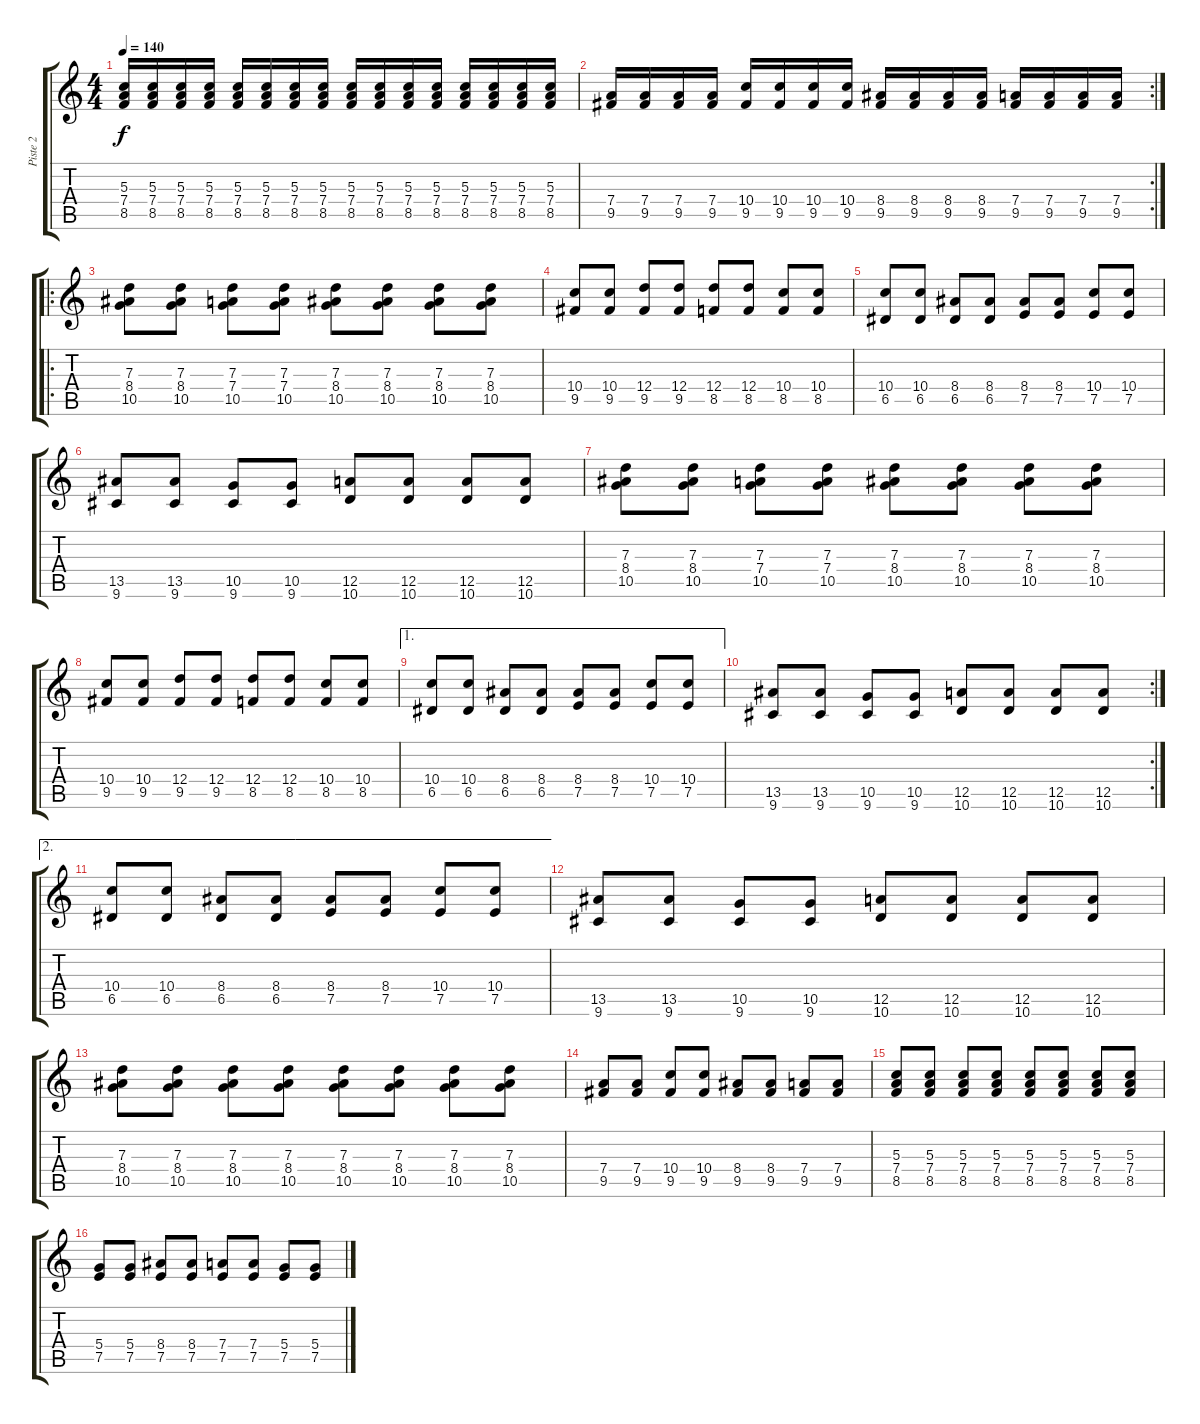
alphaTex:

\track ("Piste 2" "Piste 2") {instrument distortionguitar}
\staff {score tabs}
\tuning (E4 B3 G3 D3 A2 E2) {hide}
\ts (4 4)
\tempo 140
\clef g2
\ks c
(5.3 7.4 8.5).16{dy f} (5.3 7.4 8.5).16 (5.3 7.4 8.5).16 (5.3 7.4 8.5).16 (5.3 7.4 8.5).16 (5.3 7.4 8.5).16 (5.3 7.4 8.5).16 (5.3 7.4 8.5).16 (5.3 7.4 8.5).16 (5.3 7.4 8.5).16 (5.3 7.4 8.5).16 (5.3 7.4 8.5).16 (5.3 7.4 8.5).16 (5.3 7.4 8.5).16 (5.3 7.4 8.5).16 (5.3 7.4 8.5).16 |
\rc 2
(7.4 9.5).16 (7.4 9.5).16 (7.4 9.5).16 (7.4 9.5).16 (10.4 9.5).16 (10.4 9.5).16 (10.4 9.5).16 (10.4 9.5).16 (8.4 9.5).16 (8.4 9.5).16 (8.4 9.5).16 (8.4 9.5).16 (7.4 9.5).16 (7.4 9.5).16 (7.4 9.5).16 (7.4 9.5).16 |
\ro
(7.3 8.4 10.5).8 (7.3 8.4 10.5).8 (7.3 7.4 10.5).8 (7.3 7.4 10.5).8 (7.3 8.4 10.5).8 (7.3 8.4 10.5).8 (7.3 8.4 10.5).8 (7.3 8.4 10.5).8 |
(10.4 9.5).8 (10.4 9.5).8 (12.4 9.5).8 (12.4 9.5).8 (12.4 8.5).8 (12.4 8.5).8 (10.4 8.5).8 (10.4 8.5).8 |
(10.4 6.5).8 (10.4 6.5).8 (8.4 6.5).8 (8.4 6.5).8 (8.4 7.5).8 (8.4 7.5).8 (10.4 7.5).8 (10.4 7.5).8 |
(13.5 9.6).8 (13.5 9.6).8 (10.5 9.6).8 (10.5 9.6).8 (12.5 10.6).8 (12.5 10.6).8 (12.5 10.6).8 (12.5 10.6).8 |
(7.3 8.4 10.5).8 (7.3 8.4 10.5).8 (7.3 7.4 10.5).8 (7.3 7.4 10.5).8 (7.3 8.4 10.5).8 (7.3 8.4 10.5).8 (7.3 8.4 10.5).8 (7.3 8.4 10.5).8 |
(10.4 9.5).8 (10.4 9.5).8 (12.4 9.5).8 (12.4 9.5).8 (12.4 8.5).8 (12.4 8.5).8 (10.4 8.5).8 (10.4 8.5).8 |
\ae 1
(10.4 6.5).8 (10.4 6.5).8 (8.4 6.5).8 (8.4 6.5).8 (8.4 7.5).8 (8.4 7.5).8 (10.4 7.5).8 (10.4 7.5).8 |
\rc 2
(13.5 9.6).8 (13.5 9.6).8 (10.5 9.6).8 (10.5 9.6).8 (12.5 10.6).8 (12.5 10.6).8 (12.5 10.6).8 (12.5 10.6).8 |
\ae 2
(10.4 6.5).8 (10.4 6.5).8 (8.4 6.5).8 (8.4 6.5).8 (8.4 7.5).8 (8.4 7.5).8 (10.4 7.5).8 (10.4 7.5).8 |
(13.5 9.6).8 (13.5 9.6).8 (10.5 9.6).8 (10.5 9.6).8 (12.5 10.6).8 (12.5 10.6).8 (12.5 10.6).8 (12.5 10.6).8 |
(7.3 8.4 10.5).8 (7.3 8.4 10.5).8 (7.3 8.4 10.5).8 (7.3 8.4 10.5).8 (7.3 8.4 10.5).8 (7.3 8.4 10.5).8 (7.3 8.4 10.5).8 (7.3 8.4 10.5).8 |
(7.4 9.5).8 (7.4 9.5).8 (10.4 9.5).8 (10.4 9.5).8 (8.4 9.5).8 (8.4 9.5).8 (7.4 9.5).8 (7.4 9.5).8 |
(5.3 7.4 8.5).8 (5.3 7.4 8.5).8 (5.3 7.4 8.5).8 (5.3 7.4 8.5).8 (5.3 7.4 8.5).8 (5.3 7.4 8.5).8 (5.3 7.4 8.5).8 (5.3 7.4 8.5).8 |
(5.4 7.5).8 (5.4 7.5).8 (8.4 7.5).8 (8.4 7.5).8 (7.4 7.5).8 (7.4 7.5).8 (5.4 7.5).8 (5.4 7.5).8
